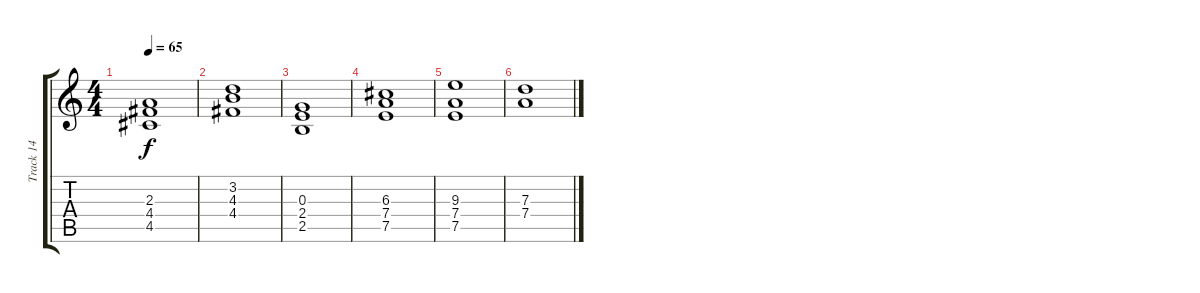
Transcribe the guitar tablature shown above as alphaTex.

\track ("Track 14" "Track 14") {instrument distortionguitar}
\staff {score tabs}
\tuning (E4 B3 G3 D3 A2 E2) {hide}
\ts (4 4)
\tempo 65
\clef g2
\ks c
(2.3 4.4 4.5).1{dy f} |
(3.2 4.3 4.4).1 |
(0.3 2.4 2.5).1 |
(6.3 7.4 7.5).1 |
(9.3 7.4 7.5).1 |
(7.3 7.4).1
